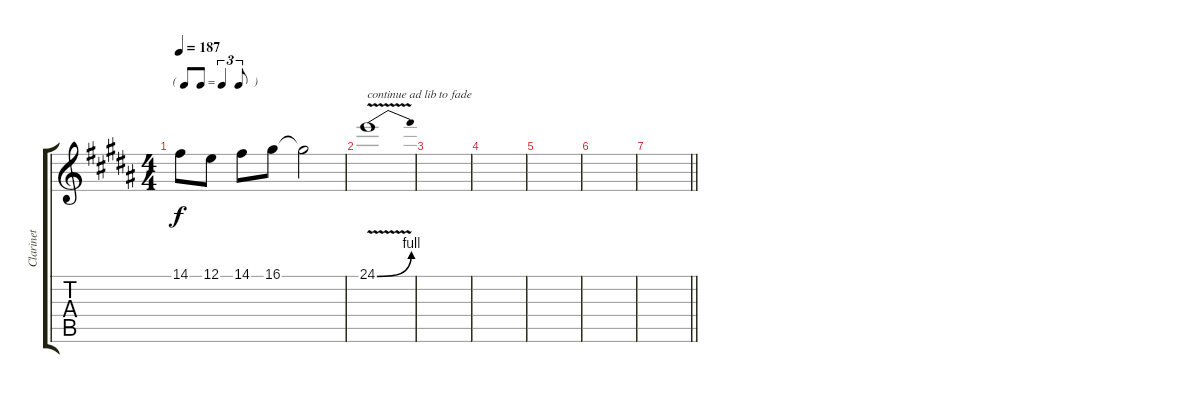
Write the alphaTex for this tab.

\track ("Clarinet" "Clarinet") {instrument clarinet}
\staff {score tabs}
\tuning (E4 B3 G3 D3 A2 E2) {hide}
\ts (4 4)
\tf triplet8th
\tempo 187
\clef g2
\ks b
14.1.8{dy f} 12.1.8 14.1.8 16.1.8 16.1{t}.2 |
24.1{be (bend 0 0 60 4) v}.1{txt "continue ad lib to fade"} |
|
|
|
|
\barLineRight lightlight
